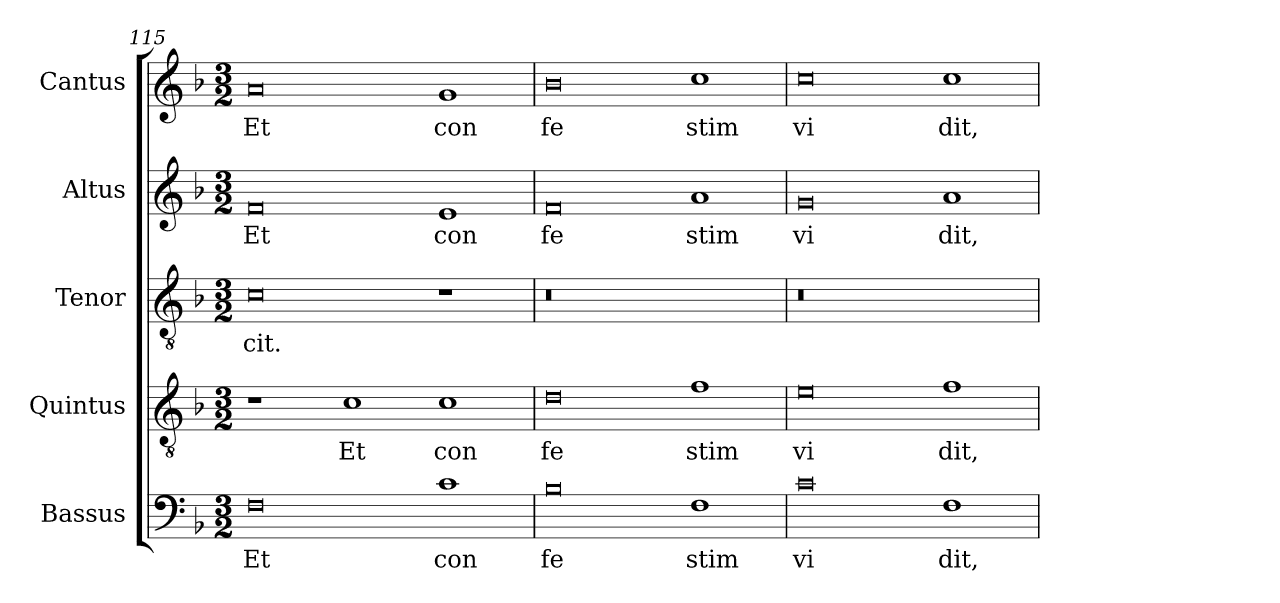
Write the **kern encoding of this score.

**kern	**text	**kern	**text	**kern	**text	**kern	**text	**kern	**text
*part5	*part5	*part4	*part4	*part3	*part3	*part2	*part2	*part1	*part1
*staff5	*staff5	*staff4	*staff4	*staff3	*staff3	*staff2	*staff2	*staff1	*staff1
*I"Bassus	*	*I"Quintus	*	*I"Tenor	*	*I"Altus	*	*I"Cantus	*
*clefF4	*	*clefGv2	*	*clefGv2	*	*clefG2	*	*clefG2	*
*k[b-]	*	*k[b-]	*	*k[b-]	*	*k[b-]	*	*k[b-]	*
*F:	*	*F:	*	*F:	*	*F:	*	*F:	*
*M3/2	*	*M3/2	*	*M3/2	*	*M3/2	*	*M3/2	*
=115	=115	=115	=115	=115	=115	=115	=115	=115	=115
!	!LO:LY:b:cj	!	!	!	!LO:LY:b:cj	!	!LO:LY:b:cj	!	!LO:LY:b:cj
0F	Et	1r	.	0c	-cit.	0f	Et	0a	Et
!	!	!	!LO:LY:b:cj	!	!	!	!	!	!
.	.	1c	Et	.	.	.	.	.	.
!	!LO:LY:b:cj	!	!LO:LY:b:cj	!	!	!	!LO:LY:b:cj	!	!LO:LY:b:cj
1c	con	1c	con	1r	.	1e	con	1g	con
=116	=116	=116	=116	=116	=116	=116	=116	=116	=116
!	!LO:LY:b:cj	!	!LO:LY:b:cj	!	!	!	!LO:LY:b:cj	!	!LO:LY:b:cj
0B-	fe	0d	fe	0.r	.	0f	fe	0b-	fe
!	!LO:LY:b:cj	!	!LO:LY:b:cj	!	!	!	!LO:LY:b:cj	!	!LO:LY:b:cj
1F	stim	1f	stim	.	.	1a	stim	1cc	stim
=117	=117	=117	=117	=117	=117	=117	=117	=117	=117
!	!LO:LY:b:cj	!	!LO:LY:b:cj	!	!	!	!LO:LY:b:cj	!	!LO:LY:b:cj
0c	vi	0e	vi	0.r	.	0g	vi	0cc	vi
!	!LO:LY:b:cj	!	!LO:LY:b:cj	!	!	!	!LO:LY:b:cj	!	!LO:LY:b:cj
1F	dit,	1f	dit,	.	.	1a	dit,	1cc	dit,
=	=	=	=	=	=	=	=	=	=
*-	*-	*-	*-	*-	*-	*-	*-	*-	*-
